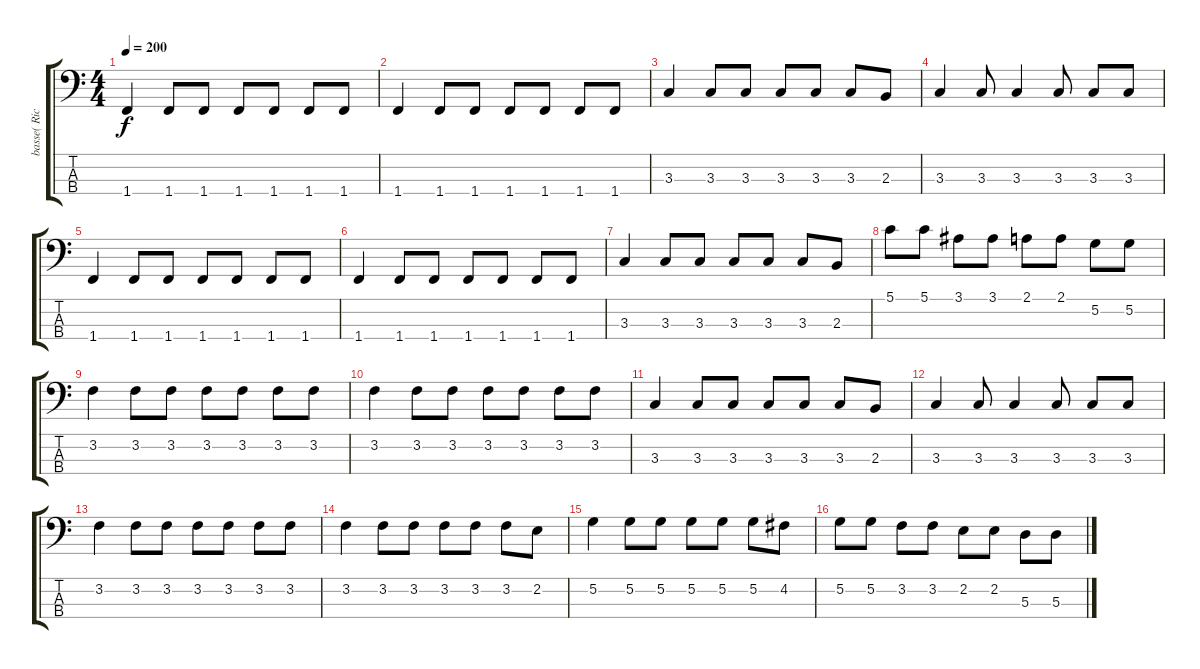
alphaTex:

\track ("basse( Rick )" "basse( Ric") {instrument electricbasspick}
\staff {score tabs}
\tuning (G2 D2 A1 E1) {hide}
\ts (4 4)
\tempo 200
\clef f4
\ks c
1.4.4{dy f} 1.4.8 1.4.8 1.4.8 1.4.8 1.4.8 1.4.8 |
1.4.4 1.4.8 1.4.8 1.4.8 1.4.8 1.4.8 1.4.8 |
3.3.4 3.3.8 3.3.8 3.3.8 3.3.8 3.3.8 2.3.8 |
3.3.4 3.3.8 3.3.4 3.3.8 3.3.8 3.3.8 |
1.4.4 1.4.8 1.4.8 1.4.8 1.4.8 1.4.8 1.4.8 |
1.4.4 1.4.8 1.4.8 1.4.8 1.4.8 1.4.8 1.4.8 |
3.3.4 3.3.8 3.3.8 3.3.8 3.3.8 3.3.8 2.3.8 |
5.1.8 5.1.8 3.1.8 3.1.8 2.1.8 2.1.8 5.2.8 5.2.8 |
3.2.4 3.2.8 3.2.8 3.2.8 3.2.8 3.2.8 3.2.8 |
3.2.4 3.2.8 3.2.8 3.2.8 3.2.8 3.2.8 3.2.8 |
3.3.4 3.3.8 3.3.8 3.3.8 3.3.8 3.3.8 2.3.8 |
3.3.4 3.3.8 3.3.4 3.3.8 3.3.8 3.3.8 |
3.2.4 3.2.8 3.2.8 3.2.8 3.2.8 3.2.8 3.2.8 |
3.2.4 3.2.8 3.2.8 3.2.8 3.2.8 3.2.8 2.2.8 |
5.2.4 5.2.8 5.2.8 5.2.8 5.2.8 5.2.8 4.2.8 |
5.2.8 5.2.8 3.2.8 3.2.8 2.2.8 2.2.8 5.3.8 5.3.8
